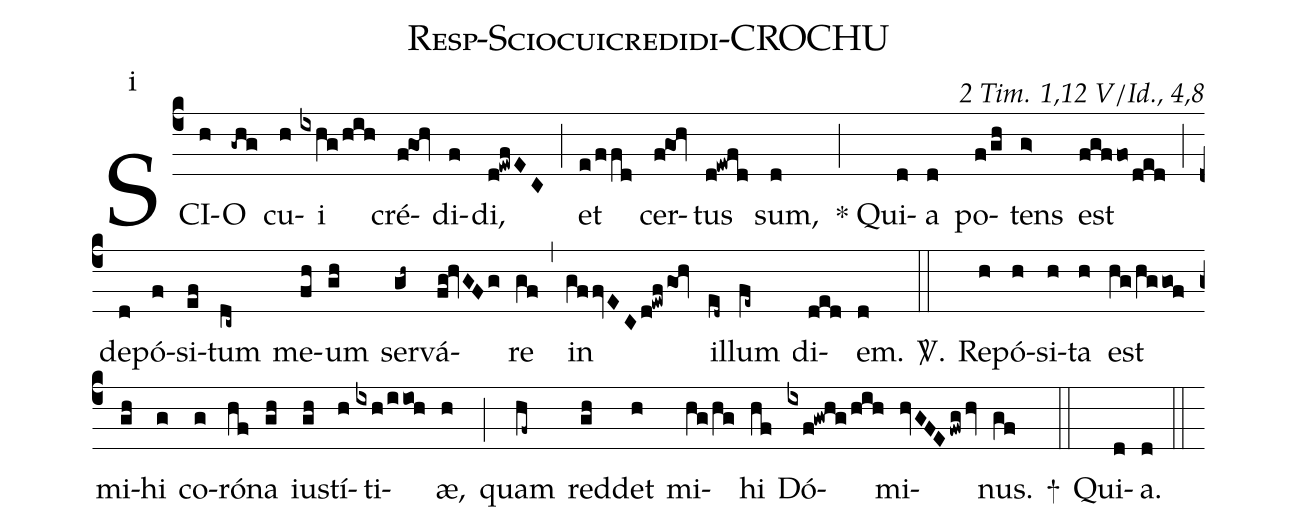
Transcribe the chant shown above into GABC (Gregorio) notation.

name: Resp-Sciocuicredidi-CROCHU;
commentary: 2 Tim. 1,12 V/Id., 4,8;
annotation: i;
%%
(c4) SCI(h)O(-ghg) cu(h)i(ixhg/hih) cré(f!goh)di(f)di,(d!ewfEC) (;) et(e/ffd) cer(f!goh)tus(d!ewfd) sum,(d) (;)* Qui(d)a(d) po(f/gh)tens(g>) est(fgffo/ded) (;) de(d)pó(f)si(ef)tum(dc~) me(fh)um(gh) ser(gh~)vá(fg!hvGFg)re(gf) (,) in(gffvEC/d!ewf/gOh) il(ed~)lum(fe~) di(ded)em.(d)
<sp>V/</sp>.(::)
Re(h)pó(h)si(h)ta(h) est(hg/hggof) mi(gh)hi(g) co(g)ró(hf)na(gh) iu(gh)stí(h)ti(ixh/iioh)æ,(h) (;) quam(hf~) red(gh)det(h) mi(hg/hg)hi(hf) Dó(ixf!gwhg/hih)mi(hvGFEfwg/hv)nus.(gf)
+(::)
Qui(d)a.(d) (::)
